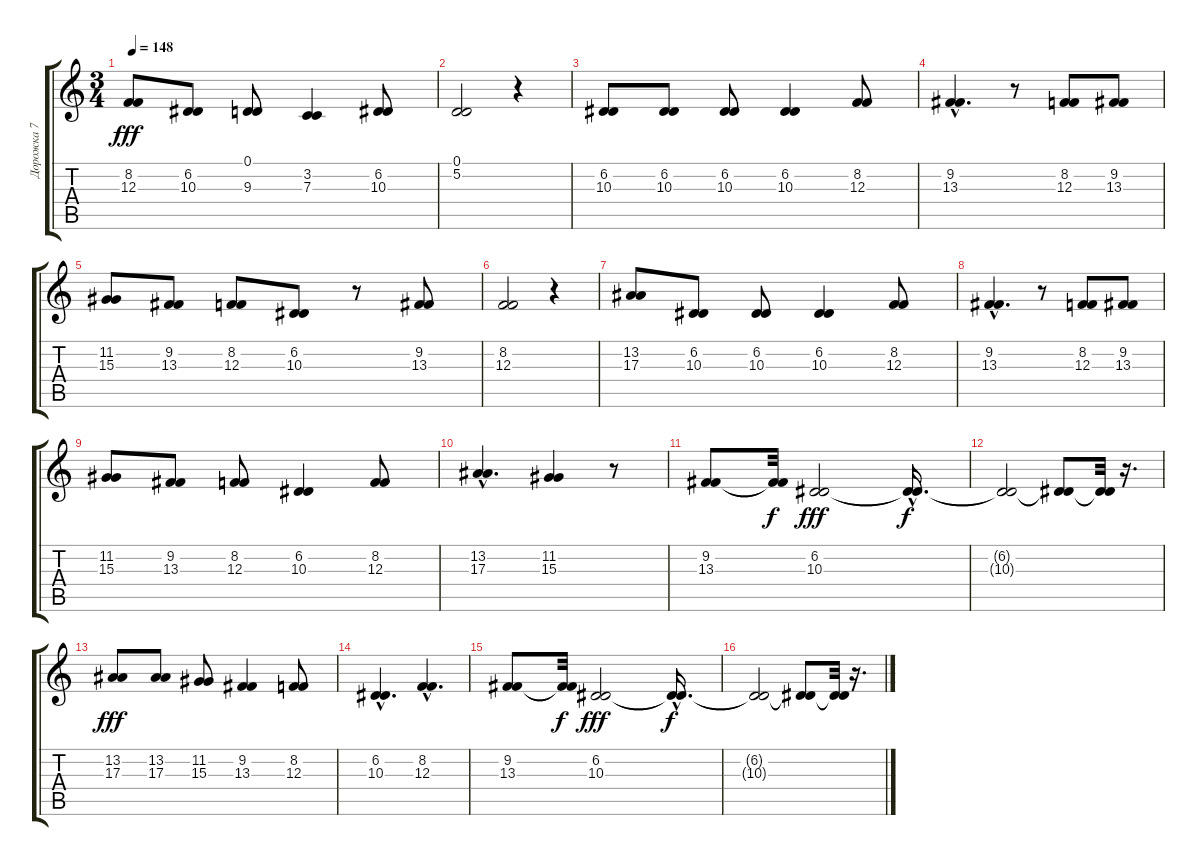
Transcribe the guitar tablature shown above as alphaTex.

\track ("Дорожка 7" "Дорожка 7") {instrument fx5brightness}
\staff {score tabs}
\tuning (D4 A3 F3 C3 G2 D2) {hide}
\ts (3 4)
\tempo 148
\clef g2
\ks c
(8.2 12.3).8{dy fff} (6.2 10.3).8 (0.1 9.3).8 (3.2 7.3).4 (6.2 10.3).8 |
(0.1 5.2).2 r.4 |
(6.2 10.3).8 (6.2 10.3).8 (6.2 10.3).8 (6.2 10.3).4 (8.2 12.3).8 |
(9.2{hac} 13.3{hac}).4{d} r.8 (8.2 12.3).8 (9.2 13.3).8 |
(11.2 15.3).8 (9.2 13.3).8 (8.2 12.3).8 (6.2 10.3).8 r.8 (9.2 13.3).8 |
(8.2 12.3).2 r.4 |
(13.2 17.3).8 (6.2 10.3).8 (6.2 10.3).8 (6.2 10.3).4 (8.2 12.3).8 |
(9.2{hac} 13.3{hac}).4{d} r.8 (8.2 12.3).8 (9.2 13.3).8 |
(11.2 15.3).8 (9.2 13.3).8 (8.2 12.3).8 (6.2 10.3).4 (8.2 12.3).8 |
(13.2{hac} 17.3{hac}).4{d} (11.2 15.3).4 r.8 |
(9.2 13.3).8 (9.2{t} 13.3{t}).32{dy f} (6.2 10.3).2{dy fff} (6.2{hac t} 10.3{hac t}).16{d dy f} |
(6.2{t} 10.3{t}).2 (6.2{t} 10.3{t}).8 (6.2{t} 10.3{t}).32 r.16{d} |
(13.2 17.3).8{dy fff} (13.2 17.3).8 (11.2 15.3).8 (9.2 13.3).4 (8.2 12.3).8 |
(6.2{hac} 10.3{hac}).4{d} (8.2{hac} 12.3{hac}).4{d} |
(9.2 13.3).8 (9.2{t} 13.3{t}).32{dy f} (6.2 10.3).2{dy fff} (6.2{hac t} 10.3{hac t}).16{d dy f} |
(6.2{t} 10.3{t}).2 (6.2{t} 10.3{t}).8 (6.2{t} 10.3{t}).32 r.16{d}
